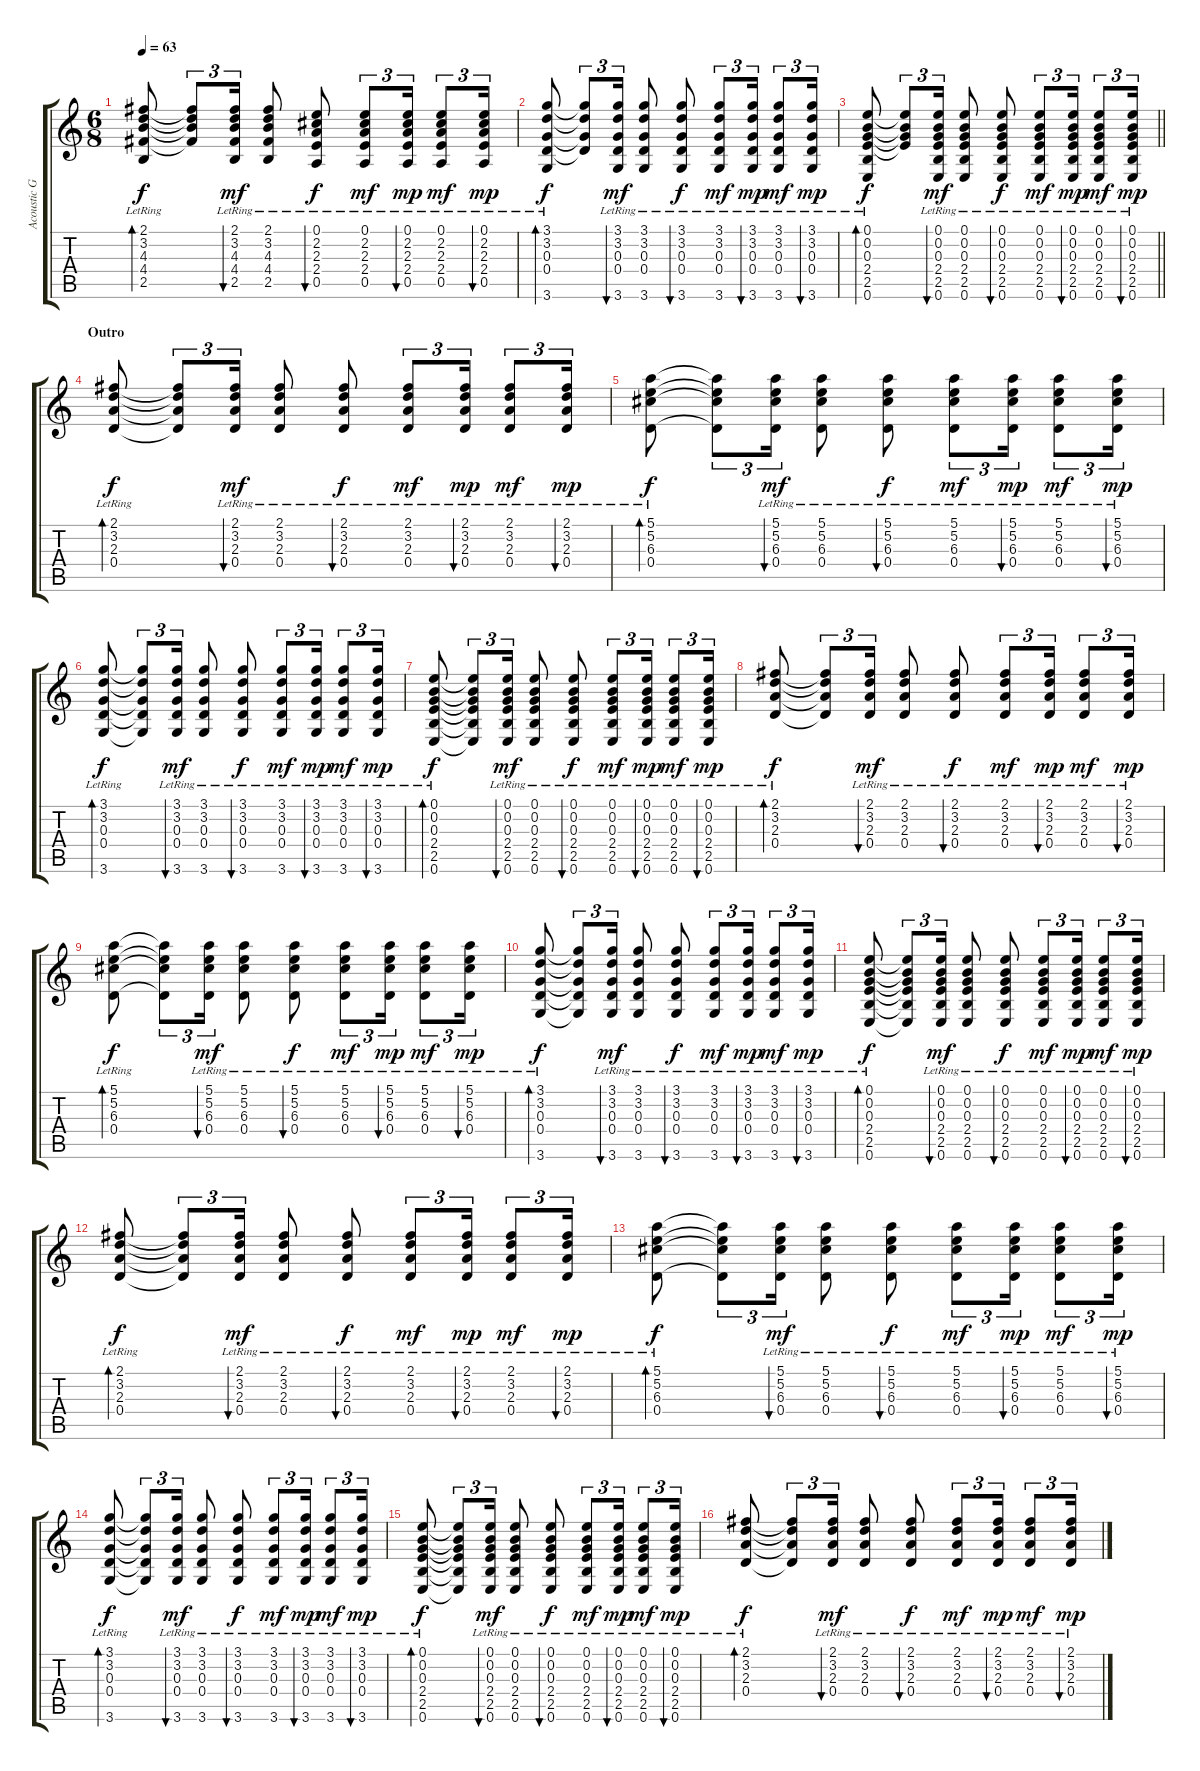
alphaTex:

\track ("Acoustic Guitar" "Acoustic G") {instrument acousticguitarsteel}
\staff {score tabs}
\tuning (E4 B3 G3 D3 A2 E2) {hide}
\ts (6 8)
\tempo 63
\clef g2
\ks c
(2.1{lr} 3.2{lr} 4.3{lr} 4.4{lr} 2.5{lr}).8{bd 60 dy f} (2.1{t} 3.2{t} 4.3{t} 4.4{t}).8{tu (3 2)} (2.1{lr} 3.2{lr} 4.3{lr} 4.4{lr} 2.5{lr}).16{tu (3 2) bu 60 dy mf} (2.1{lr} 3.2{lr} 4.3{lr} 4.4{lr} 2.5{lr}).8 (0.1{lr} 2.2{lr} 2.3{lr} 2.4{lr} 0.5{lr}).8{bu 60 dy f} (0.1{lr} 2.2{lr} 2.3{lr} 2.4{lr} 0.5{lr}).8{tu (3 2) dy mf} (0.1{lr} 2.2{lr} 2.3{lr} 2.4{lr} 0.5{lr}).16{tu (3 2) bu 60 dy mp} (0.1{lr} 2.2{lr} 2.3{lr} 2.4{lr} 0.5{lr}).8{tu (3 2) dy mf} (0.1{lr} 2.2{lr} 2.3{lr} 2.4{lr} 0.5{lr}).16{tu (3 2) bu 60 dy mp} |
(3.1{lr} 3.2{lr} 0.3{lr} 0.4{lr} 3.6{lr}).8{bd 60 dy f} (3.1{t} 3.2{t} 0.3{t} 0.4{t}).8{tu (3 2)} (3.1{lr} 3.2{lr} 0.3{lr} 0.4{lr} 3.6{lr}).16{tu (3 2) bu 60 dy mf} (3.1{lr} 3.2{lr} 0.3{lr} 0.4{lr} 3.6{lr}).8 (3.1{lr} 3.2{lr} 0.3{lr} 0.4{lr} 3.6{lr}).8{bu 60 dy f} (3.1{lr} 3.2{lr} 0.3{lr} 0.4{lr} 3.6{lr}).8{tu (3 2) dy mf} (3.1{lr} 3.2{lr} 0.3{lr} 0.4{lr} 3.6{lr}).16{tu (3 2) bu 60 dy mp} (3.1{lr} 3.2{lr} 0.3{lr} 0.4{lr} 3.6{lr}).8{tu (3 2) dy mf} (3.1{lr} 3.2{lr} 0.3{lr} 0.4{lr} 3.6{lr}).16{tu (3 2) bu 60 dy mp} |
\barLineRight lightlight
(0.1{lr} 0.2{lr} 0.3{lr} 2.4{lr} 2.5{lr} 0.6{lr}).8{bd 60 dy f} (0.1{t} 0.2{t} 0.3{t} 2.4{t}).8{tu (3 2)} (0.1{lr} 0.2{lr} 0.3{lr} 2.4{lr} 2.5{lr} 0.6{lr}).16{tu (3 2) bu 60 dy mf} (0.1{lr} 0.2{lr} 0.3{lr} 2.4{lr} 2.5{lr} 0.6{lr}).8 (0.1{lr} 0.2{lr} 0.3{lr} 2.4{lr} 2.5{lr} 0.6{lr}).8{bu 60 dy f} (0.1{lr} 0.2{lr} 0.3{lr} 2.4{lr} 2.5{lr} 0.6{lr}).8{tu (3 2) dy mf} (0.1{lr} 0.2{lr} 0.3{lr} 2.4{lr} 2.5{lr} 0.6{lr}).16{tu (3 2) bu 60 dy mp} (0.1{lr} 0.2{lr} 0.3{lr} 2.4{lr} 2.5{lr} 0.6{lr}).8{tu (3 2) dy mf} (0.1{lr} 0.2{lr} 0.3{lr} 2.4{lr} 2.5{lr} 0.6{lr}).16{tu (3 2) bu 60 dy mp} |
\section ("" "Outro")
(2.1{lr} 3.2{lr} 2.3{lr} 0.4{lr}).8{bd 60 dy f} (2.1{t} 3.2{t} 2.3{t} 0.4{t}).8{tu (3 2)} (2.1{lr} 3.2{lr} 2.3{lr} 0.4{lr}).16{tu (3 2) bu 60 dy mf} (2.1{lr} 3.2{lr} 2.3{lr} 0.4{lr}).8 (2.1{lr} 3.2{lr} 2.3{lr} 0.4{lr}).8{bu 60 dy f} (2.1{lr} 3.2{lr} 2.3{lr} 0.4{lr}).8{tu (3 2) dy mf} (2.1{lr} 3.2{lr} 2.3{lr} 0.4{lr}).16{tu (3 2) bu 60 dy mp} (2.1{lr} 3.2{lr} 2.3{lr} 0.4{lr}).8{tu (3 2) dy mf} (2.1{lr} 3.2{lr} 2.3{lr} 0.4{lr}).16{tu (3 2) bu 60 dy mp} |
(5.1{lr} 5.2{lr} 6.3{lr} 0.4{lr}).8{bd 60 dy f} (5.1{t} 5.2{t} 6.3{t} 0.4{t}).8{tu (3 2)} (5.1{lr} 5.2{lr} 6.3{lr} 0.4{lr}).16{tu (3 2) bu 60 dy mf} (5.1{lr} 5.2{lr} 6.3{lr} 0.4{lr}).8 (5.1{lr} 5.2{lr} 6.3{lr} 0.4{lr}).8{bu 60 dy f} (5.1{lr} 5.2{lr} 6.3{lr} 0.4{lr}).8{tu (3 2) dy mf} (5.1{lr} 5.2{lr} 6.3{lr} 0.4{lr}).16{tu (3 2) bu 60 dy mp} (5.1{lr} 5.2{lr} 6.3{lr} 0.4{lr}).8{tu (3 2) dy mf} (5.1{lr} 5.2{lr} 6.3{lr} 0.4{lr}).16{tu (3 2) bu 60 dy mp} |
(3.1{lr} 3.2{lr} 0.3{lr} 0.4{lr} 3.6{lr}).8{bd 60 dy f} (3.1{t} 3.2{t} 0.3{t} 0.4{t} 3.6{t}).8{tu (3 2)} (3.1{lr} 3.2{lr} 0.3{lr} 0.4{lr} 3.6{lr}).16{tu (3 2) bu 60 dy mf} (3.1{lr} 3.2{lr} 0.3{lr} 0.4{lr} 3.6{lr}).8 (3.1{lr} 3.2{lr} 0.3{lr} 0.4{lr} 3.6{lr}).8{bu 60 dy f} (3.1{lr} 3.2{lr} 0.3{lr} 0.4{lr} 3.6{lr}).8{tu (3 2) dy mf} (3.1{lr} 3.2{lr} 0.3{lr} 0.4{lr} 3.6{lr}).16{tu (3 2) bu 60 dy mp} (3.1{lr} 3.2{lr} 0.3{lr} 0.4{lr} 3.6{lr}).8{tu (3 2) dy mf} (3.1{lr} 3.2{lr} 0.3{lr} 0.4{lr} 3.6{lr}).16{tu (3 2) bu 60 dy mp} |
(0.1{lr} 0.2{lr} 0.3{lr} 2.4{lr} 2.5{lr} 0.6{lr}).8{bd 60 dy f} (0.1{t} 0.2{t} 0.3{t} 2.4{t} 2.5{t} 0.6{t}).8{tu (3 2)} (0.1{lr} 0.2{lr} 0.3{lr} 2.4{lr} 2.5{lr} 0.6{lr}).16{tu (3 2) bu 60 dy mf} (0.1{lr} 0.2{lr} 0.3{lr} 2.4{lr} 2.5{lr} 0.6{lr}).8 (0.1{lr} 0.2{lr} 0.3{lr} 2.4{lr} 2.5{lr} 0.6{lr}).8{bu 60 dy f} (0.1{lr} 0.2{lr} 0.3{lr} 2.4{lr} 2.5{lr} 0.6{lr}).8{tu (3 2) dy mf} (0.1{lr} 0.2{lr} 0.3{lr} 2.4{lr} 2.5{lr} 0.6{lr}).16{tu (3 2) bu 60 dy mp} (0.1{lr} 0.2{lr} 0.3{lr} 2.4{lr} 2.5{lr} 0.6{lr}).8{tu (3 2) dy mf} (0.1{lr} 0.2{lr} 0.3{lr} 2.4{lr} 2.5{lr} 0.6{lr}).16{tu (3 2) bu 60 dy mp} |
(2.1{lr} 3.2{lr} 2.3{lr} 0.4{lr}).8{bd 60 dy f} (2.1{t} 3.2{t} 2.3{t} 0.4{t}).8{tu (3 2)} (2.1{lr} 3.2{lr} 2.3{lr} 0.4{lr}).16{tu (3 2) bu 60 dy mf} (2.1{lr} 3.2{lr} 2.3{lr} 0.4{lr}).8 (2.1{lr} 3.2{lr} 2.3{lr} 0.4{lr}).8{bu 60 dy f} (2.1{lr} 3.2{lr} 2.3{lr} 0.4{lr}).8{tu (3 2) dy mf} (2.1{lr} 3.2{lr} 2.3{lr} 0.4{lr}).16{tu (3 2) bu 60 dy mp} (2.1{lr} 3.2{lr} 2.3{lr} 0.4{lr}).8{tu (3 2) dy mf} (2.1{lr} 3.2{lr} 2.3{lr} 0.4{lr}).16{tu (3 2) bu 60 dy mp} |
(5.1{lr} 5.2{lr} 6.3{lr} 0.4{lr}).8{bd 60 dy f} (5.1{t} 5.2{t} 6.3{t} 0.4{t}).8{tu (3 2)} (5.1{lr} 5.2{lr} 6.3{lr} 0.4{lr}).16{tu (3 2) bu 60 dy mf} (5.1{lr} 5.2{lr} 6.3{lr} 0.4{lr}).8 (5.1{lr} 5.2{lr} 6.3{lr} 0.4{lr}).8{bu 60 dy f} (5.1{lr} 5.2{lr} 6.3{lr} 0.4{lr}).8{tu (3 2) dy mf} (5.1{lr} 5.2{lr} 6.3{lr} 0.4{lr}).16{tu (3 2) bu 60 dy mp} (5.1{lr} 5.2{lr} 6.3{lr} 0.4{lr}).8{tu (3 2) dy mf} (5.1{lr} 5.2{lr} 6.3{lr} 0.4{lr}).16{tu (3 2) bu 60 dy mp} |
(3.1{lr} 3.2{lr} 0.3{lr} 0.4{lr} 3.6{lr}).8{bd 60 dy f} (3.1{t} 3.2{t} 0.3{t} 0.4{t} 3.6{t}).8{tu (3 2)} (3.1{lr} 3.2{lr} 0.3{lr} 0.4{lr} 3.6{lr}).16{tu (3 2) bu 60 dy mf} (3.1{lr} 3.2{lr} 0.3{lr} 0.4{lr} 3.6{lr}).8 (3.1{lr} 3.2{lr} 0.3{lr} 0.4{lr} 3.6{lr}).8{bu 60 dy f} (3.1{lr} 3.2{lr} 0.3{lr} 0.4{lr} 3.6{lr}).8{tu (3 2) dy mf} (3.1{lr} 3.2{lr} 0.3{lr} 0.4{lr} 3.6{lr}).16{tu (3 2) bu 60 dy mp} (3.1{lr} 3.2{lr} 0.3{lr} 0.4{lr} 3.6{lr}).8{tu (3 2) dy mf} (3.1{lr} 3.2{lr} 0.3{lr} 0.4{lr} 3.6{lr}).16{tu (3 2) bu 60 dy mp} |
(0.1{lr} 0.2{lr} 0.3{lr} 2.4{lr} 2.5{lr} 0.6{lr}).8{bd 60 dy f} (0.1{t} 0.2{t} 0.3{t} 2.4{t} 2.5{t} 0.6{t}).8{tu (3 2)} (0.1{lr} 0.2{lr} 0.3{lr} 2.4{lr} 2.5{lr} 0.6{lr}).16{tu (3 2) bu 60 dy mf} (0.1{lr} 0.2{lr} 0.3{lr} 2.4{lr} 2.5{lr} 0.6{lr}).8 (0.1{lr} 0.2{lr} 0.3{lr} 2.4{lr} 2.5{lr} 0.6{lr}).8{bu 60 dy f} (0.1{lr} 0.2{lr} 0.3{lr} 2.4{lr} 2.5{lr} 0.6{lr}).8{tu (3 2) dy mf} (0.1{lr} 0.2{lr} 0.3{lr} 2.4{lr} 2.5{lr} 0.6{lr}).16{tu (3 2) bu 60 dy mp} (0.1{lr} 0.2{lr} 0.3{lr} 2.4{lr} 2.5{lr} 0.6{lr}).8{tu (3 2) dy mf} (0.1{lr} 0.2{lr} 0.3{lr} 2.4{lr} 2.5{lr} 0.6{lr}).16{tu (3 2) bu 60 dy mp} |
(2.1{lr} 3.2{lr} 2.3{lr} 0.4{lr}).8{bd 60 dy f} (2.1{t} 3.2{t} 2.3{t} 0.4{t}).8{tu (3 2)} (2.1{lr} 3.2{lr} 2.3{lr} 0.4{lr}).16{tu (3 2) bu 60 dy mf} (2.1{lr} 3.2{lr} 2.3{lr} 0.4{lr}).8 (2.1{lr} 3.2{lr} 2.3{lr} 0.4{lr}).8{bu 60 dy f} (2.1{lr} 3.2{lr} 2.3{lr} 0.4{lr}).8{tu (3 2) dy mf} (2.1{lr} 3.2{lr} 2.3{lr} 0.4{lr}).16{tu (3 2) bu 60 dy mp} (2.1{lr} 3.2{lr} 2.3{lr} 0.4{lr}).8{tu (3 2) dy mf} (2.1{lr} 3.2{lr} 2.3{lr} 0.4{lr}).16{tu (3 2) bu 60 dy mp} |
(5.1{lr} 5.2{lr} 6.3{lr} 0.4{lr}).8{bd 60 dy f} (5.1{t} 5.2{t} 6.3{t} 0.4{t}).8{tu (3 2)} (5.1{lr} 5.2{lr} 6.3{lr} 0.4{lr}).16{tu (3 2) bu 60 dy mf} (5.1{lr} 5.2{lr} 6.3{lr} 0.4{lr}).8 (5.1{lr} 5.2{lr} 6.3{lr} 0.4{lr}).8{bu 60 dy f} (5.1{lr} 5.2{lr} 6.3{lr} 0.4{lr}).8{tu (3 2) dy mf} (5.1{lr} 5.2{lr} 6.3{lr} 0.4{lr}).16{tu (3 2) bu 60 dy mp} (5.1{lr} 5.2{lr} 6.3{lr} 0.4{lr}).8{tu (3 2) dy mf} (5.1{lr} 5.2{lr} 6.3{lr} 0.4{lr}).16{tu (3 2) bu 60 dy mp} |
(3.1{lr} 3.2{lr} 0.3{lr} 0.4{lr} 3.6{lr}).8{bd 60 dy f} (3.1{t} 3.2{t} 0.3{t} 0.4{t} 3.6{t}).8{tu (3 2)} (3.1{lr} 3.2{lr} 0.3{lr} 0.4{lr} 3.6{lr}).16{tu (3 2) bu 60 dy mf} (3.1{lr} 3.2{lr} 0.3{lr} 0.4{lr} 3.6{lr}).8 (3.1{lr} 3.2{lr} 0.3{lr} 0.4{lr} 3.6{lr}).8{bu 60 dy f} (3.1{lr} 3.2{lr} 0.3{lr} 0.4{lr} 3.6{lr}).8{tu (3 2) dy mf} (3.1{lr} 3.2{lr} 0.3{lr} 0.4{lr} 3.6{lr}).16{tu (3 2) bu 60 dy mp} (3.1{lr} 3.2{lr} 0.3{lr} 0.4{lr} 3.6{lr}).8{tu (3 2) dy mf} (3.1{lr} 3.2{lr} 0.3{lr} 0.4{lr} 3.6{lr}).16{tu (3 2) bu 60 dy mp} |
(0.1{lr} 0.2{lr} 0.3{lr} 2.4{lr} 2.5{lr} 0.6{lr}).8{bd 60 dy f} (0.1{t} 0.2{t} 0.3{t} 2.4{t} 2.5{t} 0.6{t}).8{tu (3 2)} (0.1{lr} 0.2{lr} 0.3{lr} 2.4{lr} 2.5{lr} 0.6{lr}).16{tu (3 2) bu 60 dy mf} (0.1{lr} 0.2{lr} 0.3{lr} 2.4{lr} 2.5{lr} 0.6{lr}).8 (0.1{lr} 0.2{lr} 0.3{lr} 2.4{lr} 2.5{lr} 0.6{lr}).8{bu 60 dy f} (0.1{lr} 0.2{lr} 0.3{lr} 2.4{lr} 2.5{lr} 0.6{lr}).8{tu (3 2) dy mf} (0.1{lr} 0.2{lr} 0.3{lr} 2.4{lr} 2.5{lr} 0.6{lr}).16{tu (3 2) bu 60 dy mp} (0.1{lr} 0.2{lr} 0.3{lr} 2.4{lr} 2.5{lr} 0.6{lr}).8{tu (3 2) dy mf} (0.1{lr} 0.2{lr} 0.3{lr} 2.4{lr} 2.5{lr} 0.6{lr}).16{tu (3 2) bu 60 dy mp} |
(2.1{lr} 3.2{lr} 2.3{lr} 0.4{lr}).8{bd 60 dy f} (2.1{t} 3.2{t} 2.3{t} 0.4{t}).8{tu (3 2)} (2.1{lr} 3.2{lr} 2.3{lr} 0.4{lr}).16{tu (3 2) bu 60 dy mf} (2.1{lr} 3.2{lr} 2.3{lr} 0.4{lr}).8 (2.1{lr} 3.2{lr} 2.3{lr} 0.4{lr}).8{bu 60 dy f} (2.1{lr} 3.2{lr} 2.3{lr} 0.4{lr}).8{tu (3 2) dy mf} (2.1{lr} 3.2{lr} 2.3{lr} 0.4{lr}).16{tu (3 2) bu 60 dy mp} (2.1{lr} 3.2{lr} 2.3{lr} 0.4{lr}).8{tu (3 2) dy mf} (2.1{lr} 3.2{lr} 2.3{lr} 0.4{lr}).16{tu (3 2) bu 60 dy mp}
